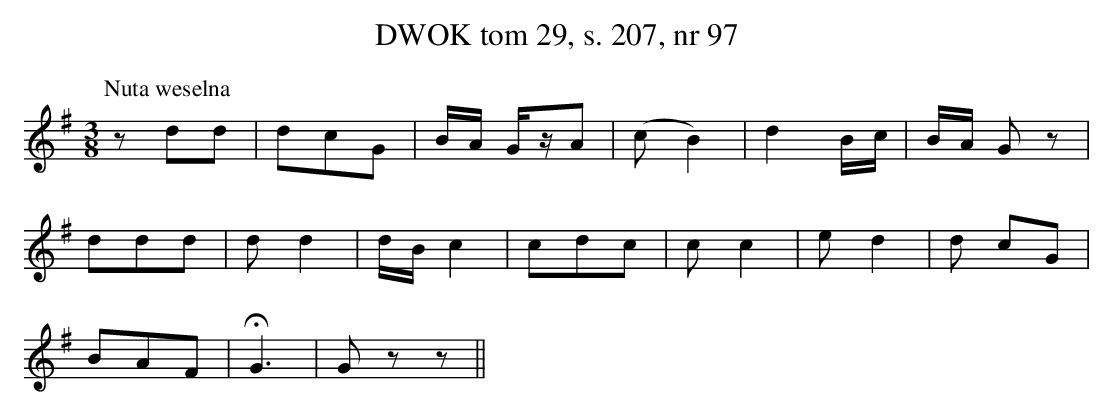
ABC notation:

X:1
T: DWOK tom 29, s. 207, nr 97
L:1/8
M:3/8
K:G
P:Nuta weselna
zdd|dcG|B/A/ G/z/A|(cB2)|d2B/c/|B/A/ Gz|
ddd|dd2|d/B/c2|cdc|cc2|ed2|d cG|
BAF|HG3|Gzz||
